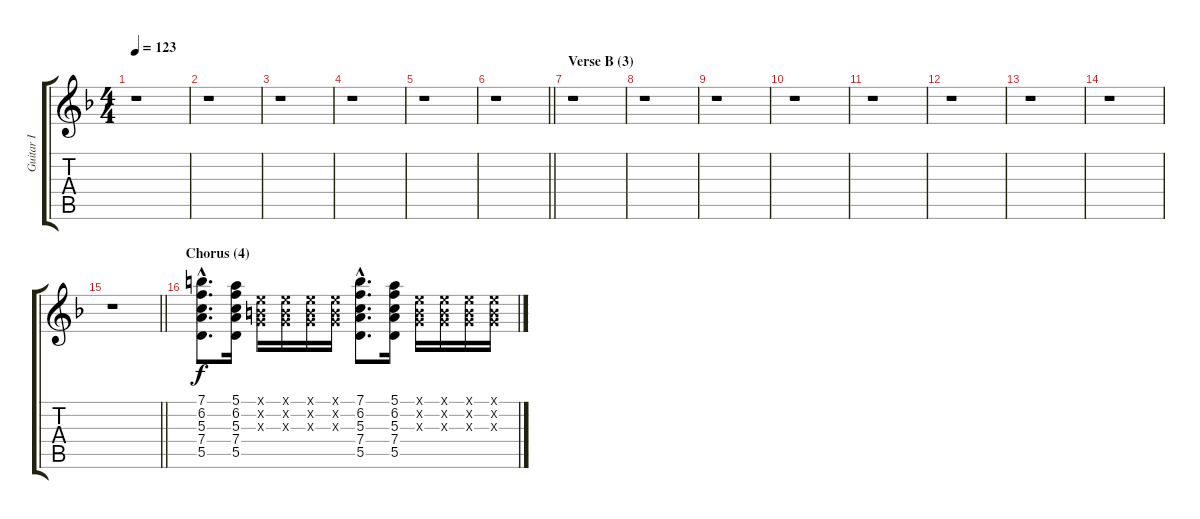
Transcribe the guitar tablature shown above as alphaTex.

\track ("Guitar I" "Guitar I") {instrument acousticguitarsteel}
\staff {score tabs}
\tuning (E4 B3 G3 D3 A2 E2) {hide}
\ts (4 4)
\tempo 123
\clef g2
\ks dminor
r.1{dy f} |
r.1 |
r.1 |
r.1 |
r.1 |
\barLineRight lightlight
r.1 |
\section ("" "Verse B (3)")
r.1 |
r.1 |
r.1 |
r.1 |
r.1 |
r.1 |
r.1 |
r.1 |
\barLineRight lightlight
r.1 |
\section ("" "Chorus (4)")
(7.1{hac} 6.2{hac} 5.3{hac} 7.4{hac} 5.5{hac}).8{d} (5.1 6.2 5.3 7.4 5.5).16 (0.1{x} 0.2{x} 0.3{x}).16 (0.1{x} 0.2{x} 0.3{x}).16 (0.1{x} 0.2{x} 0.3{x}).16 (0.1{x} 0.2{x} 0.3{x}).16 (7.1{hac} 6.2{hac} 5.3{hac} 7.4{hac} 5.5{hac}).8{d} (5.1 6.2 5.3 7.4 5.5).16 (0.1{x} 0.2{x} 0.3{x}).16 (0.1{x} 0.2{x} 0.3{x}).16 (0.1{x} 0.2{x} 0.3{x}).16 (0.1{x} 0.2{x} 0.3{x}).16
